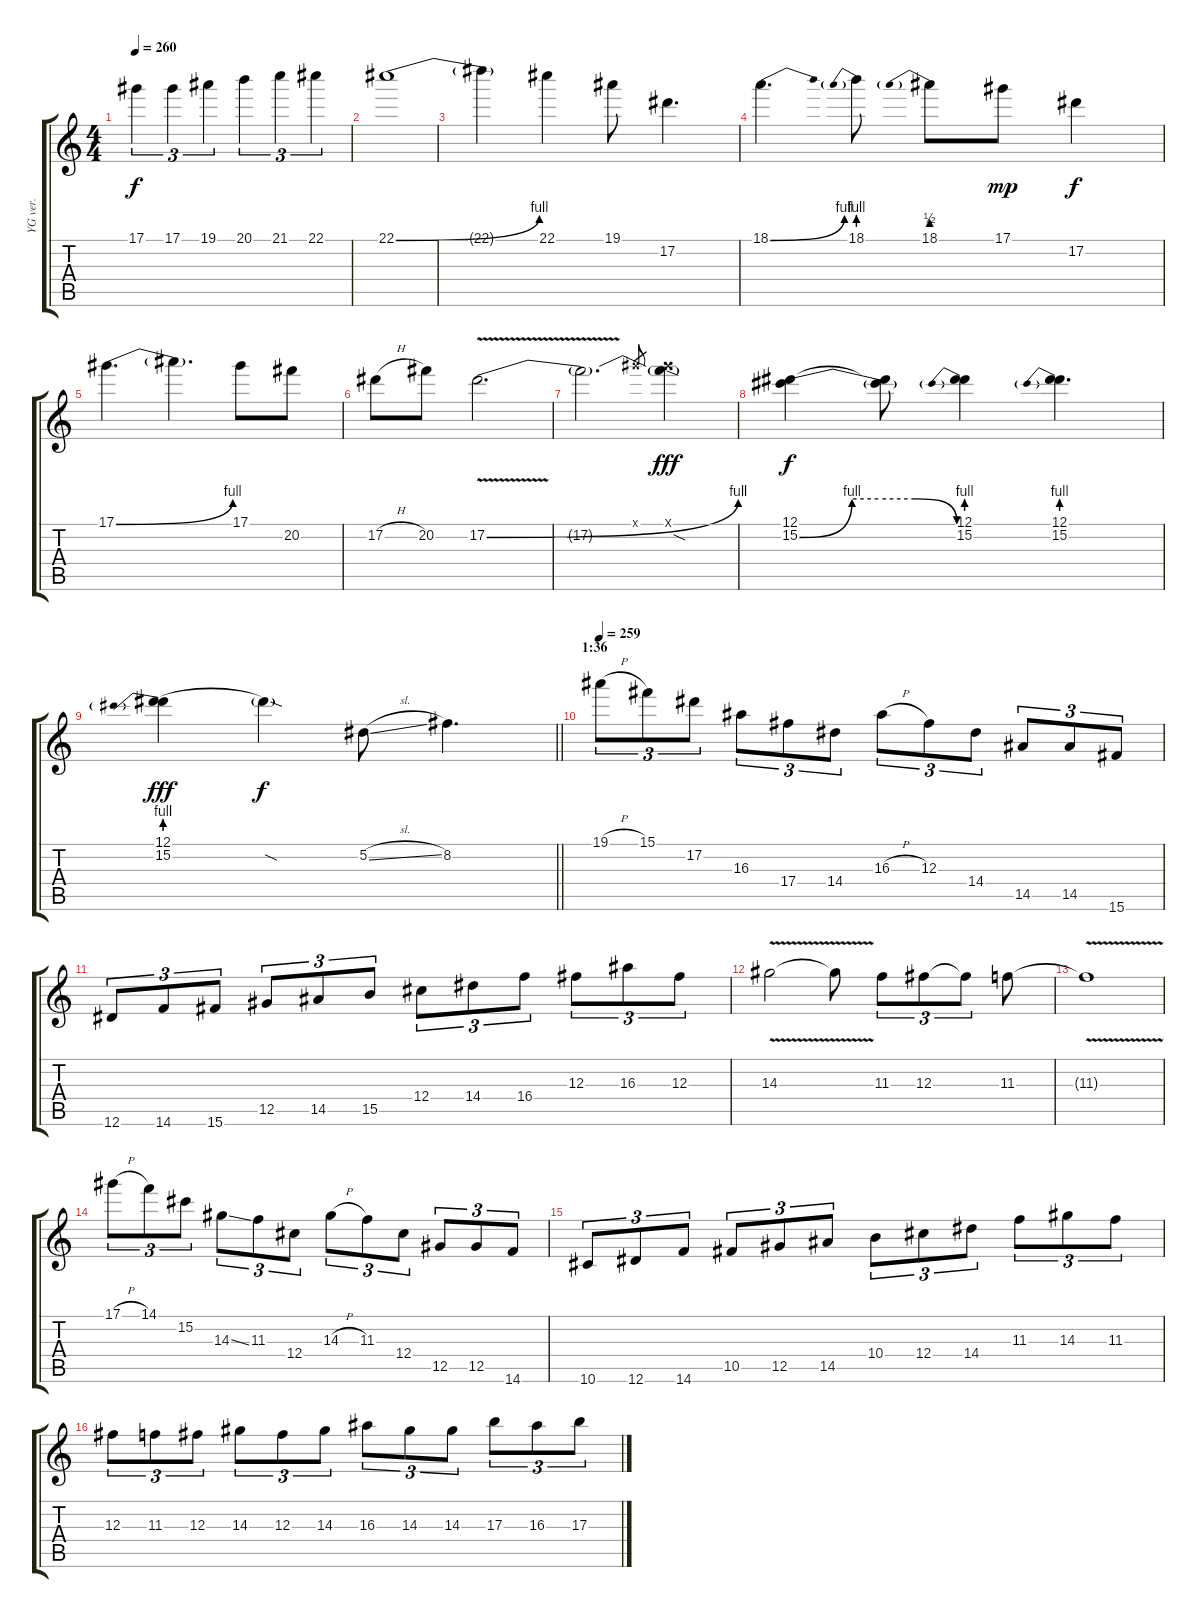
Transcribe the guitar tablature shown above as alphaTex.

\track ("YG ver." "YG ver.") {mute instrument overdrivenguitar}
\staff {score tabs}
\tuning (Eb4 Bb3 Gb3 Db3 Ab2 Eb2) {hide}
\ts (4 4)
\tempo 260
\clef g2
\ks c
17.1.4{tu (3 2) dy f} 17.1.4{tu (3 2)} 19.1.4{tu (3 2)} 20.1.4{tu (3 2)} 21.1.4{tu (3 2)} 22.1.4{tu (3 2)} |
22.1{be (bend 0 0 60 4)}.1 |
22.1{t}.4 22.1.4 19.1.8 17.2.4{d} |
18.1{be (bend 0 0 60 4)}.4{d} 18.1{be (prebend 0 4 60 4)}.8 18.1{be (prebend 0 2 60 2)}.8 17.1.8{dy mp} 17.2.4{dy f} |
17.1{be (bend 0 0 60 4)}.4{d} 17.1{t}.4{d} 17.1.8 20.2.8 |
17.2{h}.8 20.2.8 17.2{be (bend 0 0 60 4) v}.2{d} |
17.2{t}.2{d} 17.1{x}.8{gr} (17.1{x} 17.2{sod t}).4{dy fff} |
(12.1 15.2{be (custom 0 0 20 4 30 4 44 4 60 0)}).4{dy f} (12.1{t} 15.2{t}).8 (12.1 15.2{be (prebend 0 4 60 4)}).4 (12.1 15.2{be (prebend 0 4 60 4)}).4{d} |
\barLineRight lightlight
(12.1 15.2{be (prebend 0 4 60 4)}).4{dy fff} 15.2{sod t}.4{dy f} 5.2{sl}.8 8.2.4{d} |
\section ("" "1:36")
\tempo 259
19.1{h}.8{tu (3 2)} 15.1.8{tu (3 2)} 17.2.8{tu (3 2)} 16.3.8{tu (3 2)} 17.4.8{tu (3 2)} 14.4.8{tu (3 2)} 16.3{h}.8{tu (3 2)} 12.3.8{tu (3 2)} 14.4.8{tu (3 2)} 14.5.8{tu (3 2)} 14.5.8{tu (3 2)} 15.6.8{tu (3 2)} |
12.6.8{tu (3 2)} 14.6.8{tu (3 2)} 15.6.8{tu (3 2)} 12.5.8{tu (3 2)} 14.5.8{tu (3 2)} 15.5.8{tu (3 2)} 12.4.8{tu (3 2)} 14.4.8{tu (3 2)} 16.4.8{tu (3 2)} 12.3.8{tu (3 2)} 16.3.8{tu (3 2)} 12.3.8{tu (3 2)} |
14.3{v}.2 14.3{t}.8 11.3.8{tu (3 2)} 12.3.8{tu (3 2)} 12.3{t}.8{tu (3 2)} 11.3.8 |
11.3{v t}.1 |
17.1{h}.8{tu (3 2)} 14.1.8{tu (3 2)} 15.2.8{tu (3 2)} 14.3{ss}.8{tu (3 2)} 11.3.8{tu (3 2)} 12.4.8{tu (3 2)} 14.3{h}.8{tu (3 2)} 11.3.8{tu (3 2)} 12.4.8{tu (3 2)} 12.5.8{tu (3 2)} 12.5.8{tu (3 2)} 14.6.8{tu (3 2)} |
10.6.8{tu (3 2)} 12.6.8{tu (3 2)} 14.6.8{tu (3 2)} 10.5.8{tu (3 2)} 12.5.8{tu (3 2)} 14.5.8{tu (3 2)} 10.4.8{tu (3 2)} 12.4.8{tu (3 2)} 14.4.8{tu (3 2)} 11.3.8{tu (3 2)} 14.3.8{tu (3 2)} 11.3.8{tu (3 2)} |
12.3.8{tu (3 2)} 11.3.8{tu (3 2)} 12.3.8{tu (3 2)} 14.3.8{tu (3 2)} 12.3.8{tu (3 2)} 14.3.8{tu (3 2)} 16.3.8{tu (3 2)} 14.3.8{tu (3 2)} 14.3.8{tu (3 2)} 17.3.8{tu (3 2)} 16.3.8{tu (3 2)} 17.3.8{tu (3 2)}
